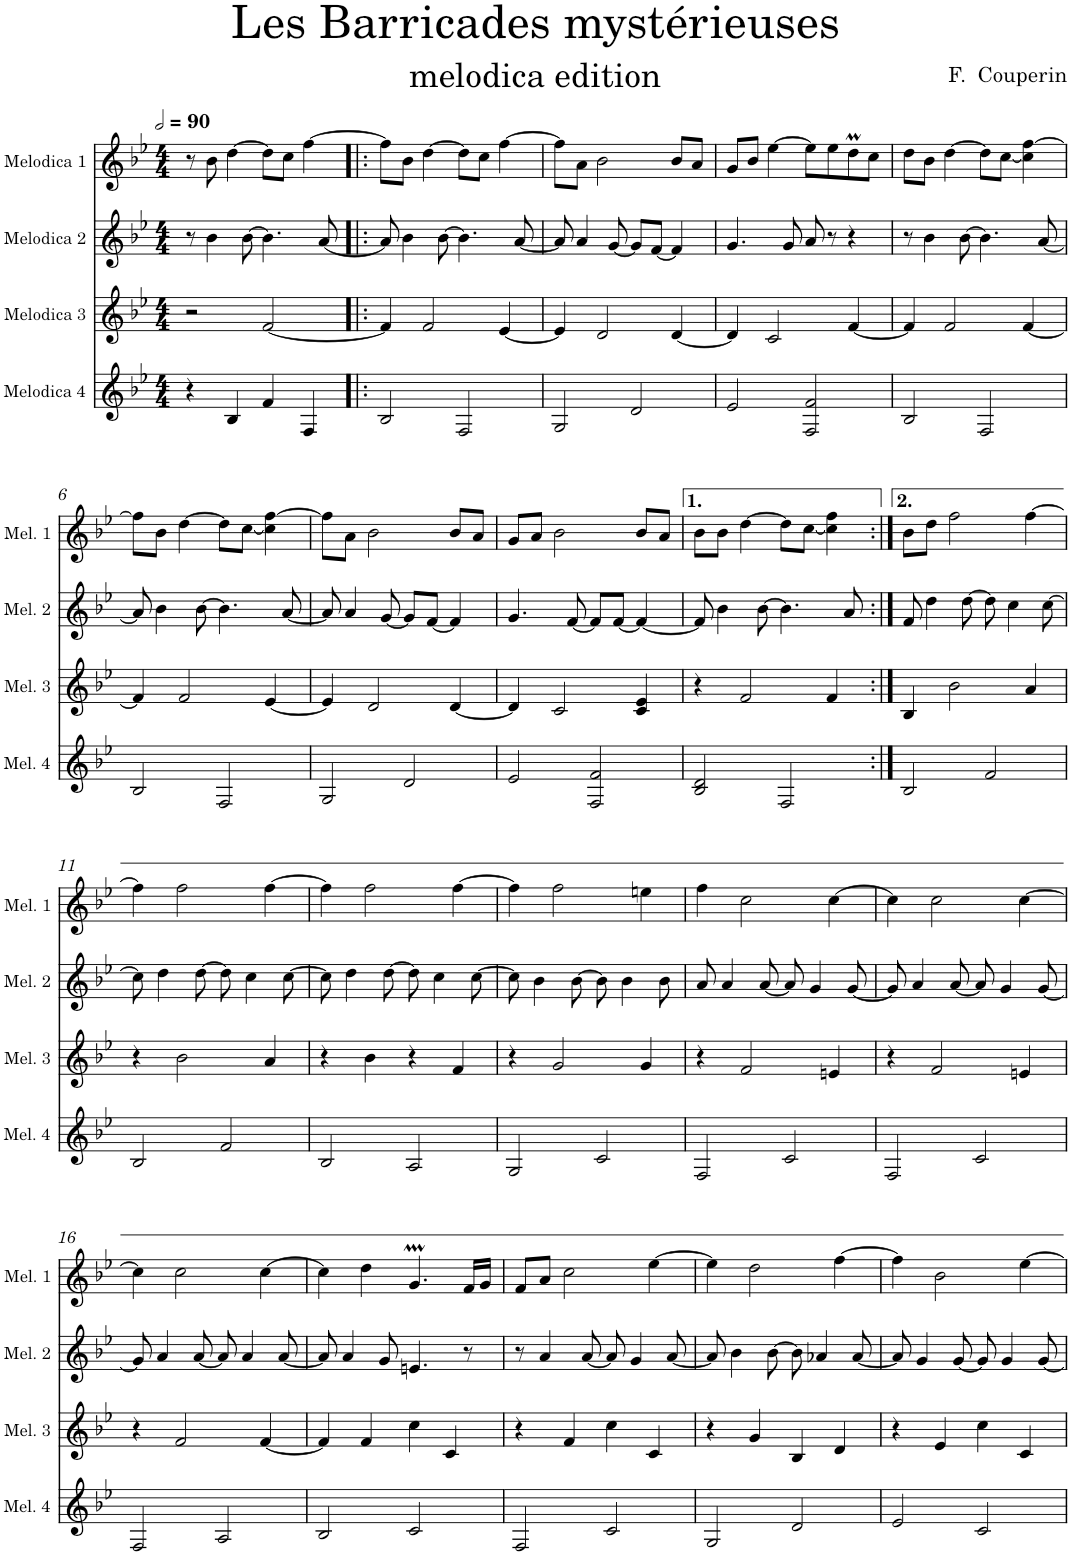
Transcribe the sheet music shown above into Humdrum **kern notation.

**kern	**kern	**kern	**kern
*part4	*part3	*part2	*part1
*staff4	*staff3	*staff2	*staff1
*I"Melodica 4	*I"Melodica 3	*I"Melodica 2	*I"Melodica 1
*I'Mel. 4	*I'Mel. 3	*I'Mel. 2	*I'Mel. 1
*clefG2	*clefG2	*clefG2	*clefG2
*k[b-e-]	*k[b-e-]	*k[b-e-]	*k[b-e-]
*M4/4	*M4/4	*M4/4	*M4/4
*MM180	*MM180	*MM180	*MM180
=1	=1	=1	=1
4r	2r	8r	8r
.	.	4b-\	8b-\
4B-/	.	.	[4dd\
.	.	[8b-\	.
4f/	[2f/	4.b-\]	8dd\L]
.	.	.	8cc\J
4F/	.	.	[4ff\
.	.	[8a/	.
=2!|:	=2!|:	=2!|:	=2!|:
2B-/	4f/]	8a/]	8ff\L]
.	.	4b-\	8b-\J
.	2f/	.	[4dd\
.	.	[8b-\	.
2F/	.	4.b-\]	8dd\L]
.	.	.	8cc\J
.	[4e-/	.	[4ff\
.	.	[8a/	.
=3	=3	=3	=3
2G/	4e-/]	8a/]	8ff\L]
.	.	4a/	8a\J
.	2d/	.	2b-\
.	.	[8g/	.
2d/	.	8g/L]	.
.	.	[8f/J	.
.	[4d/	4f/]	8b-/L
.	.	.	8a/J
=4	=4	=4	=4
2e-/	4d/]	4.g/	8g/L
.	.	.	8b-/J
.	2c/	.	[4ee-\
.	.	8g/	.
2F/ 2f/	.	8a/	8ee-\L]
.	.	8r	8ee-\
.	[4f/	4r	8ddm\
.	.	.	8cc\J
=5	=5	=5	=5
2B-/	4f/]	8r	8dd\L
.	.	4b-\	8b-\J
.	2f/	.	[4dd\
.	.	[8b-\	.
2F/	.	4.b-\]	8dd\L]
.	.	.	[<8cc\J
.	[4f/	.	4cc\] [4ff\
.	.	[8a/	.
!!LO:LB:g=z
=6	=6	=6	=6
2B-/	4f/]	8a/]	8ff\L]
.	.	4b-\	8b-\J
.	2f/	.	[4dd\
.	.	[8b-\	.
2F/	.	4.b-\]	8dd\L]
.	.	.	[<8cc\J
.	[4e-/	.	4cc\] [4ff\
.	.	[8a/	.
=7	=7	=7	=7
2G/	4e-/]	8a/]	8ff\L]
.	.	4a/	8a\J
.	2d/	.	2b-\
.	.	[8g/	.
2d/	.	8g/L]	.
.	.	[8f/J	.
.	[4d/	4f/]	8b-/L
.	.	.	8a/J
=8	=8	=8	=8
2e-/	4d/]	4.g/	8g/L
.	.	.	8a/J
.	2c/	.	2b-\
.	.	[8f/	.
2F/ 2f/	.	8f/L]	.
.	.	[8f/J	.
.	4c/ 4e-/	4f/_	8b-/L
.	.	.	8a/J
=9	=9	=9	=9
2B-/ 2d/	4r	8f/]	8b-\L
.	.	4b-\	8b-\J
.	2f/	.	[4dd\
.	.	[8b-\	.
2F/	.	4.b-\]	8dd\L]
.	.	.	[<8cc\J
.	4f/	.	4cc\] 4ff\
.	.	8a/	.
=10:|!	=10:|!	=10:|!	=10:|!
2B-/	4B-/	8f/	8b-\L
.	.	4dd\	8dd\J
.	2b-\	.	2ff\
.	.	[8dd\	.
2f/	.	8dd\]	.
.	.	4cc\	.
.	4a/	.	[4ff\
.	.	[8cc\	.
!!LO:LB:g=z
=11	=11	=11	=11
2B-/	4r	8cc\]	4ff\]
.	.	4dd\	.
.	2b-\	.	2ff\
.	.	[8dd\	.
2f/	.	8dd\]	.
.	.	4cc\	.
.	4a/	.	[4ff\
.	.	[8cc\	.
=12	=12	=12	=12
2B-/	4r	8cc\]	4ff\]
.	.	4dd\	.
.	4b-\	.	2ff\
.	.	[8dd\	.
2A/	4r	8dd\]	.
.	.	4cc\	.
.	4f/	.	[4ff\
.	.	[8cc\	.
=13	=13	=13	=13
2G/	4r	8cc\]	4ff\]
.	.	4b-\	.
.	2g/	.	2ff\
.	.	[8b-\	.
2c/	.	8b-\]	.
.	.	4b-\	.
.	4g/	.	4een\
.	.	8b-\	.
=14	=14	=14	=14
2F/	4r	8a/	4ff\
.	.	4a/	.
.	2f/	.	2cc\
.	.	[8a/	.
2c/	.	8a/]	.
.	.	4g/	.
.	4en/	.	[4cc\
.	.	[8g/	.
=15	=15	=15	=15
2F/	4r	8g/]	4cc\]
.	.	4a/	.
.	2f/	.	2cc\
.	.	[8a/	.
2c/	.	8a/]	.
.	.	4g/	.
.	4en/	.	[4cc\
.	.	[8g/	.
!!LO:LB:g=z
=16	=16	=16	=16
2F/	4r	8g/]	4cc\]
.	.	4a/	.
.	2f/	.	2cc\
.	.	[8a/	.
2A/	.	8a/]	.
.	.	4a/	.
.	[4f/	.	[4cc\
.	.	[8a/	.
=17	=17	=17	=17
2B-/	4f/]	8a/]	4cc\]
.	.	4a/	.
.	4f/	.	4dd\
.	.	8g/	.
2c/	4cc\	4.en/	4.gM/
.	4c/	.	.
.	.	8r	16f/LL
.	.	.	16g/JJ
=18	=18	=18	=18
2F/	4r	8r	8f/L
.	.	4a/	8a/J
.	4f/	.	2cc\
.	.	[8a/	.
2c/	4cc\	8a/]	.
.	.	4g/	.
.	4c/	.	[4ee-\
.	.	[8a/	.
=19	=19	=19	=19
2G/	4r	8a/]	4ee-\]
.	.	4b-\	.
.	4g/	.	2dd\
.	.	[8b-\	.
2d/	4B-/	8b-\]	.
.	.	4a-X/	.
.	4d/	.	[4ff\
.	.	[8a-/	.
=20	=20	=20	=20
2e-/	4r	8a-/]	4ff\]
.	.	4g/	.
.	4e-/	.	2b-\
.	.	[8g/	.
2c/	4cc\	8g/]	.
.	.	4g/	.
.	4c/	.	[4ee-\
.	.	[8g/	.
=	=	=	=
*-	*-	*-	*-
